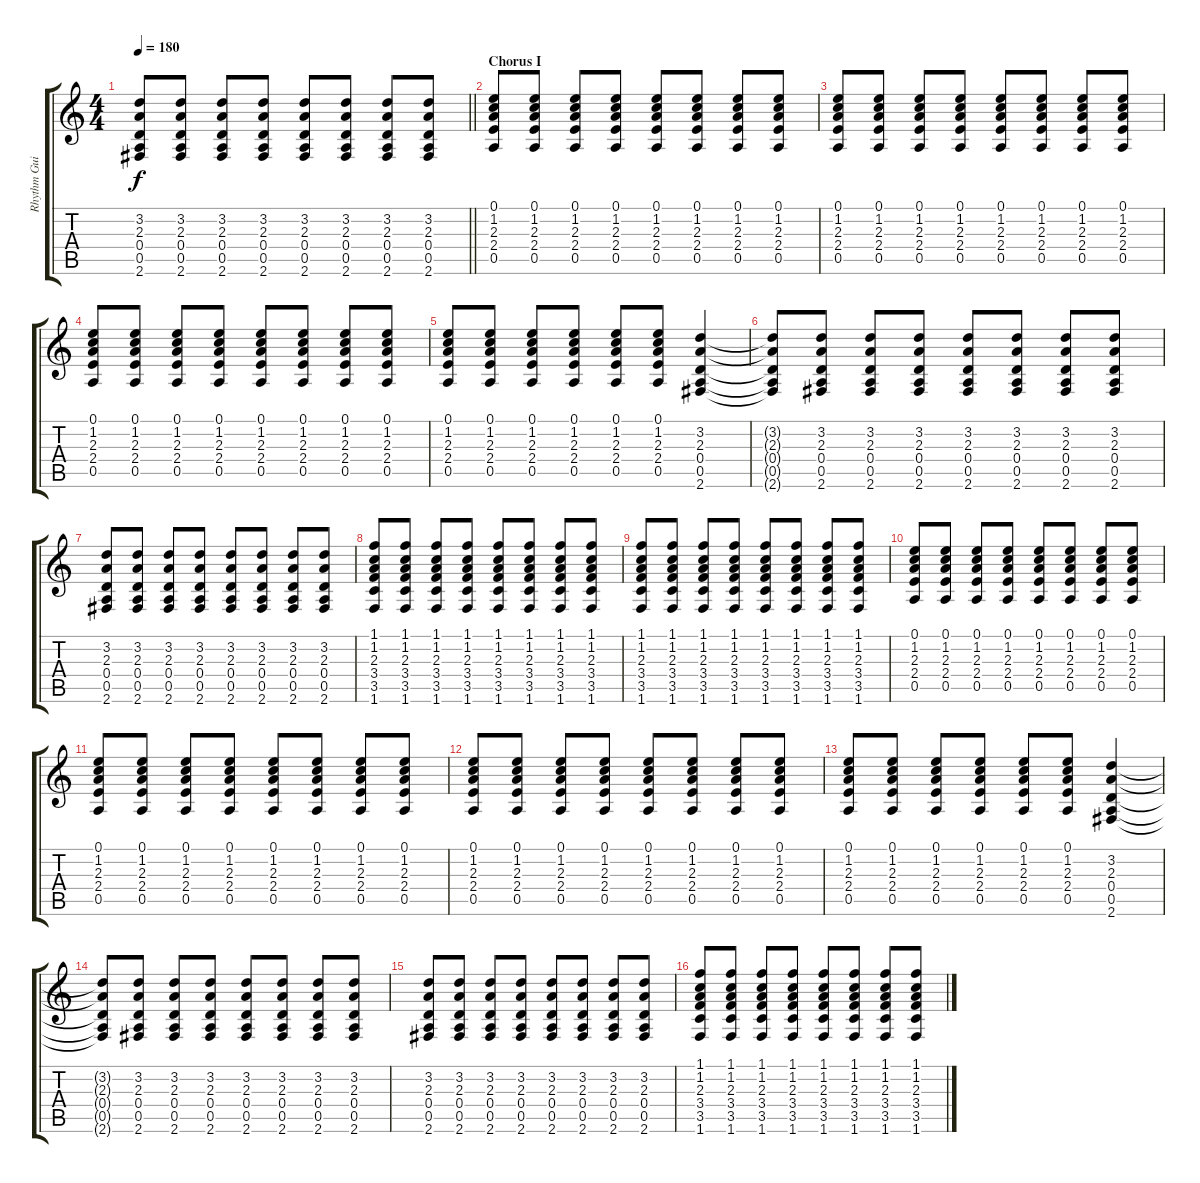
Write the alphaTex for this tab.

\track ("Rhythm Guitar" "Rhythm Gui") {instrument overdrivenguitar}
\staff {score tabs}
\tuning (E4 B3 G3 D3 A2 E2) {hide}
\ts (4 4)
\tempo 180
\clef g2
\barLineRight lightlight
\ks aminor
(3.2 2.3 0.4 0.5 2.6).8{dy f} (3.2 2.3 0.4 0.5 2.6).8 (3.2 2.3 0.4 0.5 2.6).8 (3.2 2.3 0.4 0.5 2.6).8 (3.2 2.3 0.4 0.5 2.6).8 (3.2 2.3 0.4 0.5 2.6).8 (3.2 2.3 0.4 0.5 2.6).8 (3.2 2.3 0.4 0.5 2.6).8 |
\section ("" "Chorus I")
(0.1 1.2 2.3 2.4 0.5).8 (0.1 1.2 2.3 2.4 0.5).8 (0.1 1.2 2.3 2.4 0.5).8 (0.1 1.2 2.3 2.4 0.5).8 (0.1 1.2 2.3 2.4 0.5).8 (0.1 1.2 2.3 2.4 0.5).8 (0.1 1.2 2.3 2.4 0.5).8 (0.1 1.2 2.3 2.4 0.5).8 |
(0.1 1.2 2.3 2.4 0.5).8 (0.1 1.2 2.3 2.4 0.5).8 (0.1 1.2 2.3 2.4 0.5).8 (0.1 1.2 2.3 2.4 0.5).8 (0.1 1.2 2.3 2.4 0.5).8 (0.1 1.2 2.3 2.4 0.5).8 (0.1 1.2 2.3 2.4 0.5).8 (0.1 1.2 2.3 2.4 0.5).8 |
(0.1 1.2 2.3 2.4 0.5).8 (0.1 1.2 2.3 2.4 0.5).8 (0.1 1.2 2.3 2.4 0.5).8 (0.1 1.2 2.3 2.4 0.5).8 (0.1 1.2 2.3 2.4 0.5).8 (0.1 1.2 2.3 2.4 0.5).8 (0.1 1.2 2.3 2.4 0.5).8 (0.1 1.2 2.3 2.4 0.5).8 |
(0.1 1.2 2.3 2.4 0.5).8 (0.1 1.2 2.3 2.4 0.5).8 (0.1 1.2 2.3 2.4 0.5).8 (0.1 1.2 2.3 2.4 0.5).8 (0.1 1.2 2.3 2.4 0.5).8 (0.1 1.2 2.3 2.4 0.5).8 (3.2 2.3 0.4 0.5 2.6).4 |
(3.2{t} 2.3{t} 0.4{t} 0.5{t} 2.6{t}).8 (3.2 2.3 0.4 0.5 2.6).8 (3.2 2.3 0.4 0.5 2.6).8 (3.2 2.3 0.4 0.5 2.6).8 (3.2 2.3 0.4 0.5 2.6).8 (3.2 2.3 0.4 0.5 2.6).8 (3.2 2.3 0.4 0.5 2.6).8 (3.2 2.3 0.4 0.5 2.6).8 |
(3.2 2.3 0.4 0.5 2.6).8 (3.2 2.3 0.4 0.5 2.6).8 (3.2 2.3 0.4 0.5 2.6).8 (3.2 2.3 0.4 0.5 2.6).8 (3.2 2.3 0.4 0.5 2.6).8 (3.2 2.3 0.4 0.5 2.6).8 (3.2 2.3 0.4 0.5 2.6).8 (3.2 2.3 0.4 0.5 2.6).8 |
(1.1 1.2 2.3 3.4 3.5 1.6).8 (1.1 1.2 2.3 3.4 3.5 1.6).8 (1.1 1.2 2.3 3.4 3.5 1.6).8 (1.1 1.2 2.3 3.4 3.5 1.6).8 (1.1 1.2 2.3 3.4 3.5 1.6).8 (1.1 1.2 2.3 3.4 3.5 1.6).8 (1.1 1.2 2.3 3.4 3.5 1.6).8 (1.1 1.2 2.3 3.4 3.5 1.6).8 |
(1.1 1.2 2.3 3.4 3.5 1.6).8 (1.1 1.2 2.3 3.4 3.5 1.6).8 (1.1 1.2 2.3 3.4 3.5 1.6).8 (1.1 1.2 2.3 3.4 3.5 1.6).8 (1.1 1.2 2.3 3.4 3.5 1.6).8 (1.1 1.2 2.3 3.4 3.5 1.6).8 (1.1 1.2 2.3 3.4 3.5 1.6).8 (1.1 1.2 2.3 3.4 3.5 1.6).8 |
(0.1 1.2 2.3 2.4 0.5).8 (0.1 1.2 2.3 2.4 0.5).8 (0.1 1.2 2.3 2.4 0.5).8 (0.1 1.2 2.3 2.4 0.5).8 (0.1 1.2 2.3 2.4 0.5).8 (0.1 1.2 2.3 2.4 0.5).8 (0.1 1.2 2.3 2.4 0.5).8 (0.1 1.2 2.3 2.4 0.5).8 |
(0.1 1.2 2.3 2.4 0.5).8 (0.1 1.2 2.3 2.4 0.5).8 (0.1 1.2 2.3 2.4 0.5).8 (0.1 1.2 2.3 2.4 0.5).8 (0.1 1.2 2.3 2.4 0.5).8 (0.1 1.2 2.3 2.4 0.5).8 (0.1 1.2 2.3 2.4 0.5).8 (0.1 1.2 2.3 2.4 0.5).8 |
(0.1 1.2 2.3 2.4 0.5).8 (0.1 1.2 2.3 2.4 0.5).8 (0.1 1.2 2.3 2.4 0.5).8 (0.1 1.2 2.3 2.4 0.5).8 (0.1 1.2 2.3 2.4 0.5).8 (0.1 1.2 2.3 2.4 0.5).8 (0.1 1.2 2.3 2.4 0.5).8 (0.1 1.2 2.3 2.4 0.5).8 |
(0.1 1.2 2.3 2.4 0.5).8 (0.1 1.2 2.3 2.4 0.5).8 (0.1 1.2 2.3 2.4 0.5).8 (0.1 1.2 2.3 2.4 0.5).8 (0.1 1.2 2.3 2.4 0.5).8 (0.1 1.2 2.3 2.4 0.5).8 (3.2 2.3 0.4 0.5 2.6).4 |
(3.2{t} 2.3{t} 0.4{t} 0.5{t} 2.6{t}).8 (3.2 2.3 0.4 0.5 2.6).8 (3.2 2.3 0.4 0.5 2.6).8 (3.2 2.3 0.4 0.5 2.6).8 (3.2 2.3 0.4 0.5 2.6).8 (3.2 2.3 0.4 0.5 2.6).8 (3.2 2.3 0.4 0.5 2.6).8 (3.2 2.3 0.4 0.5 2.6).8 |
(3.2 2.3 0.4 0.5 2.6).8 (3.2 2.3 0.4 0.5 2.6).8 (3.2 2.3 0.4 0.5 2.6).8 (3.2 2.3 0.4 0.5 2.6).8 (3.2 2.3 0.4 0.5 2.6).8 (3.2 2.3 0.4 0.5 2.6).8 (3.2 2.3 0.4 0.5 2.6).8 (3.2 2.3 0.4 0.5 2.6).8 |
(1.1 1.2 2.3 3.4 3.5 1.6).8 (1.1 1.2 2.3 3.4 3.5 1.6).8 (1.1 1.2 2.3 3.4 3.5 1.6).8 (1.1 1.2 2.3 3.4 3.5 1.6).8 (1.1 1.2 2.3 3.4 3.5 1.6).8 (1.1 1.2 2.3 3.4 3.5 1.6).8 (1.1 1.2 2.3 3.4 3.5 1.6).8 (1.1 1.2 2.3 3.4 3.5 1.6).8
